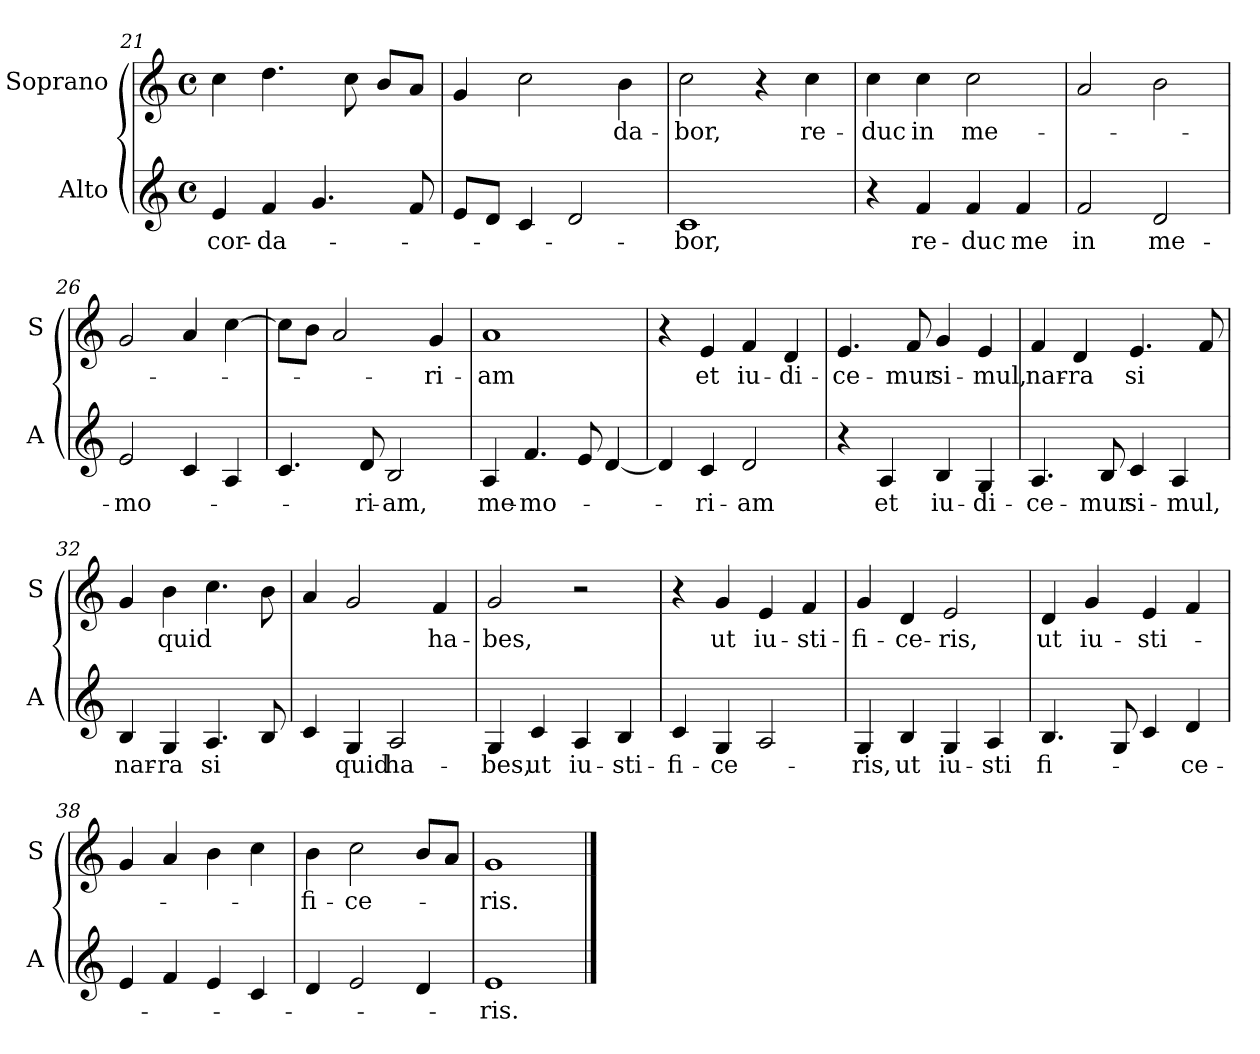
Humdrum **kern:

**kern	**text	**kern	**text
*part2	*part2	*part1	*part1
*staff2	*staff2	*staff1	*staff1
*I"Alto	*	*I"Soprano	*
*I'A	*	*I'S	*
*clefG2	*	*clefG2	*
*k[]	*	*k[]	*
*C:	*	*C:	*
*M4/4	*	*M4/4	*
*met(c)	*	*met(c)	*
=21	=21	=21	=21
!	!LO:LY:b	!	!
4e/	-cor-	4cc\	.
!	!LO:LY:b	!	!
4f/	-da-	4.dd\	.
4.g/	.	.	.
.	.	8cc\	.
.	.	8b/L	.
8f/	.	8a/J	.
!!LO:LB:g=z
=22	=22	=22	=22
8e/L	.	4g/	.
8d/J	.	.	.
4c/	.	2cc\	.
2d/	.	.	.
!	!	!	!LO:LY:b
.	.	4b\	-da-
=23	=23	=23	=23
!	!LO:LY:b	!	!LO:LY:b
1c	-bor,	2cc\	-bor,
.	.	4r	.
!	!	!	!LO:LY:b
.	.	4cc\	re-
=24	=24	=24	=24
!	!	!	!LO:LY:b
4r	.	4cc\	-duc
!	!LO:LY:b	!	!LO:LY:b
4f/	re-	4cc\	in
!	!LO:LY:b	!	!LO:LY:b
4f/	-duc	2cc\	me-
!	!LO:LY:b	!	!
4f/	me	.	.
=25	=25	=25	=25
!	!LO:LY:b	!	!
2f/	in	2a/	.
!	!LO:LY:b	!	!
2d/	me-	2b\	.
=26	=26	=26	=26
!	!LO:LY:b	!	!
2e/	-mo-	2g/	.
4c/	.	4a/	.
4A/	.	[4cc\	.
!!LO:PB:g=z
=27	=27	=27	=27
4.c/	.	8cc\L]	.
.	.	8b\J	.
.	.	2a/	.
!	!LO:LY:b	!	!
8d/	-ri-	.	.
!	!LO:LY:b	!	!
2B/	-am,	.	.
!	!	!	!LO:LY:b
.	.	4g/	-ri-
=28	=28	=28	=28
!	!LO:LY:b	!	!LO:LY:b
4A/	me-	1a	-am
!	!LO:LY:b	!	!
4.f/	-mo-	.	.
8e/	.	.	.
[4d/	.	.	.
=29	=29	=29	=29
4d/]	.	4r	.
!	!LO:LY:b	!	!LO:LY:b
4c/	-ri-	4e/	et
!	!LO:LY:b	!	!LO:LY:b
2d/	-am	4f/	iu-
!	!	!	!LO:LY:b
.	.	4d/	-di-
=30	=30	=30	=30
!	!	!	!LO:LY:b
4r	.	4.e/	-ce-
!	!LO:LY:b	!	!
4A/	et	.	.
!	!	!	!LO:LY:b
.	.	8f/	-mur
!	!LO:LY:b	!	!LO:LY:b
4B/	iu-	4g/	si-
!	!LO:LY:b	!	!LO:LY:b
4G/	-di-	4e/	-mul,
=31	=31	=31	=31
!	!LO:LY:b	!	!LO:LY:b
4.A/	-ce-	4f/	nar-
!	!	!	!LO:LY:b
.	.	4d/	-ra
!	!LO:LY:b	!	!
8B/	-mur	.	.
!	!LO:LY:b	!	!LO:LY:b
4c/	si-	4.e/	si
!	!LO:LY:b	!	!
4A/	-mul,	.	.
.	.	8f/	.
!!LO:LB:g=z
=32	=32	=32	=32
!	!LO:LY:b	!	!
4B/	nar-	4g/	.
!	!LO:LY:b	!	!LO:LY:b
4G/	-ra	4b\	quid
!	!LO:LY:b	!	!
4.A/	si	4.cc\	.
8B/	.	8b\	.
=33	=33	=33	=33
4c/	.	4a/	.
!	!LO:LY:b	!	!
4G/	quid	2g/	.
!	!LO:LY:b	!	!
2A/	ha-	.	.
!	!	!	!LO:LY:b
.	.	4f/	ha-
=34	=34	=34	=34
!	!LO:LY:b	!	!LO:LY:b
4G/	-bes,	2g/	-bes,
!	!LO:LY:b	!	!
4c/	ut	.	.
!	!LO:LY:b	!	!
4A/	iu-	2r	.
!	!LO:LY:b	!	!
4B/	-sti-	.	.
=35	=35	=35	=35
!	!LO:LY:b	!	!
4c/	-fi-	4r	.
!	!LO:LY:b	!	!LO:LY:b
4G/	-ce-	4g/	ut
!	!	!	!LO:LY:b
2A/	.	4e/	iu-
!	!	!	!LO:LY:b
.	.	4f/	-sti-
=36	=36	=36	=36
!	!LO:LY:b	!	!LO:LY:b
4G/	-ris,	4g/	-fi-
!	!LO:LY:b	!	!LO:LY:b
4B/	ut	4d/	-ce-
!	!LO:LY:b	!	!LO:LY:b
4G/	iu-	2e/	-ris,
!	!LO:LY:b	!	!
4A/	-sti	.	.
!!LO:LB:g=z
=37	=37	=37	=37
!	!LO:LY:b	!	!LO:LY:b
4.B/	fi-	4d/	ut
!	!	!	!LO:LY:b
.	.	4g/	iu-
8G/	.	.	.
!	!	!	!LO:LY:b
4c/	.	4e/	-sti-
!	!LO:LY:b	!	!
4d/	-ce-	4f/	.
=38	=38	=38	=38
4e/	.	4g/	.
4f/	.	4a/	.
4e/	.	4b\	.
4c/	.	4cc\	.
=39	=39	=39	=39
!	!	!	!LO:LY:b
4d/	.	4b\	-fi-
!	!	!	!LO:LY:b
2e/	.	2cc\	-ce-
4d/	.	8b/L	.
.	.	8a/J	.
=40	=40	=40	=40
!	!LO:LY:b	!	!LO:LY:b
1e	-ris.	1g	-ris.
==	==	==	==
*-	*-	*-	*-
